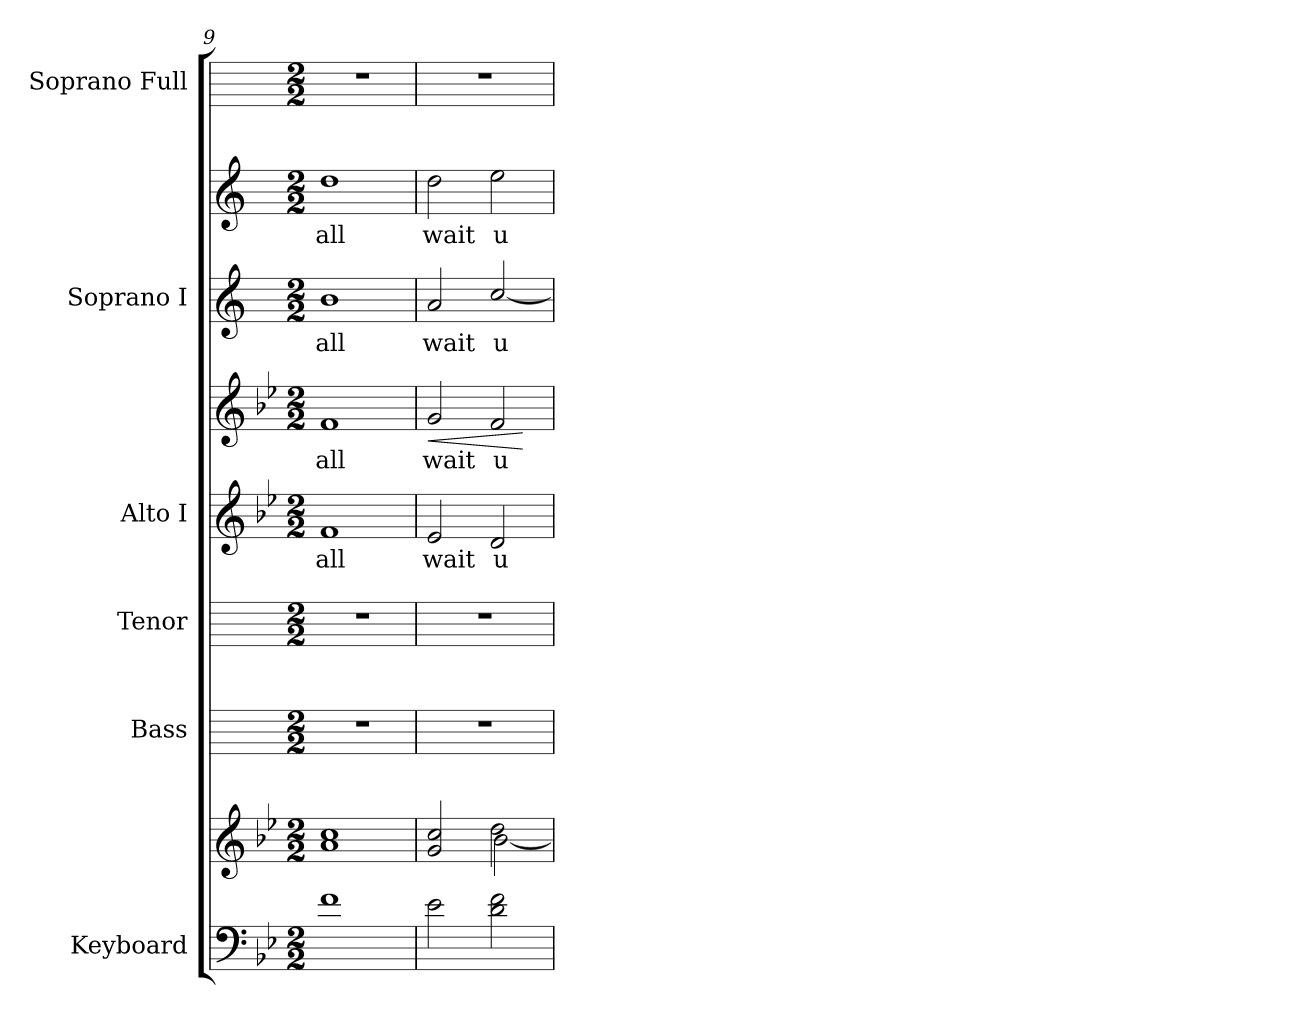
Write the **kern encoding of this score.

**kern	**kern	**kern	**kern	**kern	**text	**kern	**text	**dynam	**kern	**text	**kern	**text	**kern
*part6	*part6	*part5	*part4	*part3	*part3	*part3	*part3	*part3	*part2	*part2	*part2	*part2	*part1
*staff9	*staff8	*staff7	*staff6	*staff5	*staff5	*staff4	*staff4	*staff4/5	*staff3	*staff3	*staff2	*staff2	*staff1
*I"Keyboard	*	*I"Bass	*I"Tenor	*I"Alto I	*	*	*	*	*I"Soprano I	*	*	*	*I"Soprano Full
*	*	*I'B	*I'T	*I'A	*	*	*	*	*I'S	*	*	*	*I'S
*clefF4	*clefG2	*	*	*clefG2	*	*clefG2	*	*	*clefG2	*	*clefG2	*	*
*	*	*	*	*	*	*	*	*	*ITrd1c2	*	*ITrd1c2	*	*
*k[b-e-]	*k[b-e-]	*	*	*k[b-e-]	*	*k[b-e-]	*	*	*k[b-e-]	*	*k[b-e-]	*	*
*B-:	*B-:	*	*	*B-:	*	*B-:	*	*	*B-:	*	*B-:	*	*
*M2/2	*M2/2	*M2/2	*M2/2	*M2/2	*	*M2/2	*	*	*M2/2	*	*M2/2	*	*M2/2
=9	=9	=9	=9	=9	=9	=9	=9	=9	=9	=9	=9	=9	=9
*^	*^	*	*	*	*	*	*	*	*	*	*	*	*
!	!	!	!	!	!	!	!LO:LY:b	!	!LO:LY:b	!	!	!LO:LY:b	!	!LO:LY:b	!
1f/	1ryy	1cc/	1a\	1r	1r	1f	all	1f	all	.	1a	all	1cc	all	1r
=10	=10	=10	=10	=10	=10	=10	=10	=10	=10	=10	=10	=10	=10	=10	=10
!	!	!	!	!	!	!	!LO:LY:b	!	!LO:LY:b	!LO:HP:b	!	!LO:LY:b	!	!LO:LY:b	!
2e-\	1ryy	2g/ 2cc/	2ryy	1r	1r	2e-	-wait	2g	wait	<	2g	-wait	2cc	wait	1r
!	!	!	!	!	!	!	!LO:LY:b	!	!LO:LY:b	!	!	!LO:LY:b	!	!LO:LY:b	!
2d\ 2f\	.	2dd\	[2b-\	.	.	2d	u-	2f	u-	.	[2b-/	u-	2dd	u-	.
*v	*v	*	*	*	*	*	*	*	*	*	*	*	*	*	*
*	*v	*v	*	*	*	*	*	*	*	*	*	*	*	*
.	.	.	.	.	.	.	.	[	.	.	.	.	.
=	=	=	=	=	=	=	=	=	=	=	=	=	=
*-	*-	*-	*-	*-	*-	*-	*-	*-	*-	*-	*-	*-	*-
